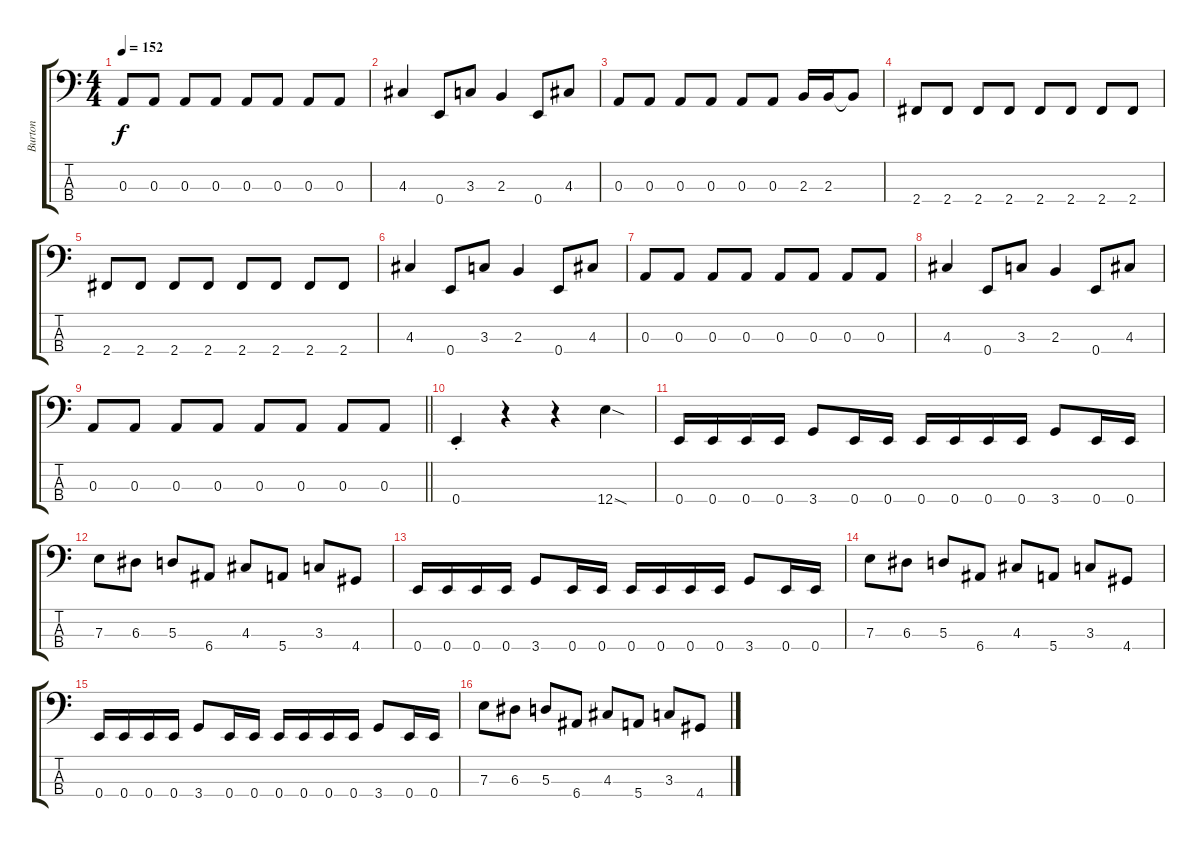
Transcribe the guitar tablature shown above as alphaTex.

\track ("Burton" "Burton") {instrument electricbassfinger}
\staff {score tabs}
\tuning (G2 D2 A1 E1) {hide}
\ts (4 4)
\tempo 152
\clef f4
\ks c
0.3.8{dy f} 0.3.8 0.3.8 0.3.8 0.3.8 0.3.8 0.3.8 0.3.8 |
4.3.4 0.4.8 3.3.8 2.3.4 0.4.8 4.3.8 |
0.3.8 0.3.8 0.3.8 0.3.8 0.3.8 0.3.8 2.3.16 2.3.16 2.3{t}.8 |
2.4.8 2.4.8 2.4.8 2.4.8 2.4.8 2.4.8 2.4.8 2.4.8 |
2.4.8 2.4.8 2.4.8 2.4.8 2.4.8 2.4.8 2.4.8 2.4.8 |
4.3.4 0.4.8 3.3.8 2.3.4 0.4.8 4.3.8 |
0.3.8 0.3.8 0.3.8 0.3.8 0.3.8 0.3.8 0.3.8 0.3.8 |
4.3.4 0.4.8 3.3.8 2.3.4 0.4.8 4.3.8 |
\barLineRight lightlight
0.3.8 0.3.8 0.3.8 0.3.8 0.3.8 0.3.8 0.3.8 0.3.8 |
0.4{st}.4 r.4 r.4 12.4{sod}.4 |
0.4.16 0.4.16 0.4.16 0.4.16 3.4.8 0.4.16 0.4.16 0.4.16 0.4.16 0.4.16 0.4.16 3.4.8 0.4.16 0.4.16 |
7.3.8 6.3.8 5.3.8 6.4.8 4.3.8 5.4.8 3.3.8 4.4.8 |
0.4.16 0.4.16 0.4.16 0.4.16 3.4.8 0.4.16 0.4.16 0.4.16 0.4.16 0.4.16 0.4.16 3.4.8 0.4.16 0.4.16 |
7.3.8 6.3.8 5.3.8 6.4.8 4.3.8 5.4.8 3.3.8 4.4.8 |
0.4.16 0.4.16 0.4.16 0.4.16 3.4.8 0.4.16 0.4.16 0.4.16 0.4.16 0.4.16 0.4.16 3.4.8 0.4.16 0.4.16 |
7.3.8 6.3.8 5.3.8 6.4.8 4.3.8 5.4.8 3.3.8 4.4.8
